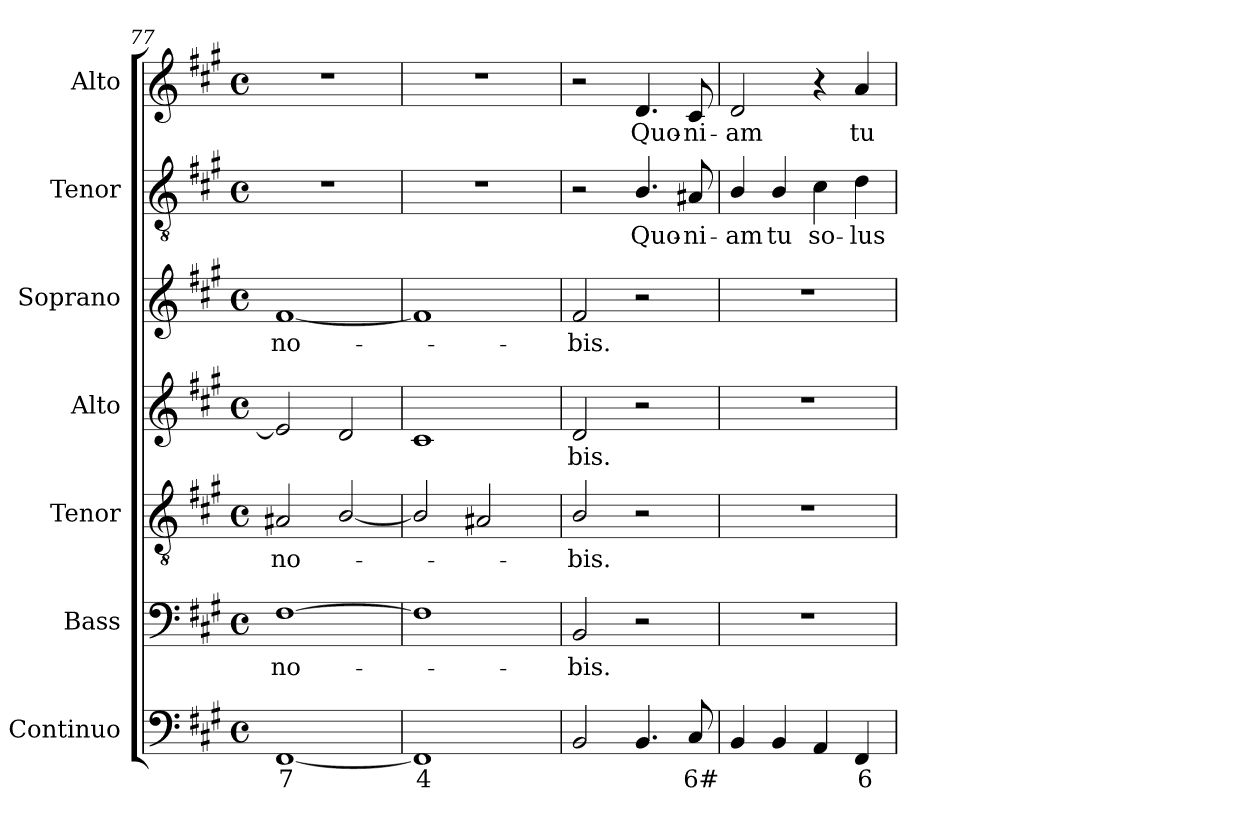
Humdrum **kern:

**kern	**text	**kern	**text	**kern	**text	**kern	**text	**kern	**text	**kern	**text	**kern	**text
*part7	*part7	*part6	*part6	*part5	*part5	*part4	*part4	*part3	*part3	*part2	*part2	*part1	*part1
*staff7	*staff7	*staff6	*staff6	*staff5	*staff5	*staff4	*staff4	*staff3	*staff3	*staff2	*staff2	*staff1	*staff1
*I"Continuo	*	*I"Bass	*	*I"Tenor	*	*I"Alto	*	*I"Soprano	*	*I"Tenor	*	*I"Alto	*
*I'Cont.	*	*I'B.	*	*I'T.	*	*I'A.	*	*I'S.	*	*I'T.	*	*I'A.	*
*clefF4	*	*clefF4	*	*clefGv2	*	*clefG2	*	*clefG2	*	*clefGv2	*	*clefG2	*
*	*	*	*	*ITrd7c12	*	*	*	*	*	*ITrd7c12	*	*	*
*k[f#c#g#]	*	*k[f#c#g#]	*	*k[f#c#g#]	*	*k[f#c#g#]	*	*k[f#c#g#]	*	*k[f#c#g#]	*	*k[f#c#g#]	*
*A:	*	*A:	*	*A:	*	*A:	*	*A:	*	*A:	*	*A:	*
*M4/4	*	*M4/4	*	*M4/4	*	*M4/4	*	*M4/4	*	*M4/4	*	*M4/4	*
*met(c)	*	*met(c)	*	*met(c)	*	*met(c)	*	*met(c)	*	*met(c)	*	*met(c)	*
=77	=77	=77	=77	=77	=77	=77	=77	=77	=77	=77	=77	=77	=77
!	!LO:LY:b:color=#000000	!	!	!	!	!	!	!	!	!	!	!	!
!	!	!	!LO:LY:b:color=#000000	!	!	!	!	!	!	!	!	!	!
!	!	!	!	!	!LO:LY:b:color=#000000	!	!	!	!	!	!	!	!
!	!	!	!	!	!	!	!	!	!LO:LY:b:color=#000000	!	!	!	!
[1FF#i	7	[1F#i	no-	2AA#Xi/	no-	2ei/]	.	[1f#i	no-	1r	.	1r	.
.	.	.	.	[2BBi/	.	2di/	.	.	.	.	.	.	.
=78	=78	=78	=78	=78	=78	=78	=78	=78	=78	=78	=78	=78	=78
!	!LO:LY:b:color=#000000	!	!	!	!	!	!	!	!	!	!	!	!
1FF#i]	4	1F#i]	.	2BBi/]	.	1c#i	.	1f#i]	.	1r	.	1r	.
.	.	.	.	2AA#Xi/	.	.	.	.	.	.	.	.	.
=79	=79	=79	=79	=79	=79	=79	=79	=79	=79	=79	=79	=79	=79
!	!	!	!LO:LY:b:color=#000000	!	!	!	!	!	!	!	!	!	!
!	!	!	!	!	!LO:LY:b:color=#000000	!	!	!	!	!	!	!	!
!	!	!	!	!	!	!	!LO:LY:b:color=#000000	!	!	!	!	!	!
!	!	!	!	!	!	!	!	!	!LO:LY:b:color=#000000	!	!	!	!
2BBi/	.	2BBi/	-bis.	2BBi/	-bis.	2di/	-bis.	2f#i/	-bis.	2r	.	2r	.
!	!	!	!	!	!	!	!	!	!	!	!LO:LY:b:color=#000000	!	!
!	!	!	!	!	!	!	!	!	!	!	!	!	!LO:LY:b:color=#000000
4.BBi/	.	2r	.	2r	.	2r	.	2r	.	4.BBi/	Quo-	4.di/	Quo-
!	!LO:LY:b:color=#000000	!	!	!	!	!	!	!	!	!	!	!	!
!	!	!	!	!	!	!	!	!	!	!	!LO:LY:b:color=#000000	!	!
!	!	!	!	!	!	!	!	!	!	!	!	!	!LO:LY:b:color=#000000
8C#i/	6#	.	.	.	.	.	.	.	.	8AA#Xi/	-ni-	8c#i/	-ni-
=80	=80	=80	=80	=80	=80	=80	=80	=80	=80	=80	=80	=80	=80
!	!	!	!	!	!	!	!	!	!	!	!LO:LY:b:color=#000000	!	!
!	!	!	!	!	!	!	!	!	!	!	!	!	!LO:LY:b:color=#000000
4BBi/	.	1r	.	1r	.	1r	.	1r	.	4BBi/	-am	2di/	-am
!	!	!	!	!	!	!	!	!	!	!	!LO:LY:b:color=#000000	!	!
4BBi/	.	.	.	.	.	.	.	.	.	4BBi/	tu	.	.
!	!	!	!	!	!	!	!	!	!	!	!LO:LY:b:color=#000000	!	!
4AAi/	.	.	.	.	.	.	.	.	.	4C#i\	so-	4r	.
!	!LO:LY:b:color=#000000	!	!	!	!	!	!	!	!	!	!	!	!
!	!	!	!	!	!	!	!	!	!	!	!LO:LY:b:color=#000000	!	!
!	!	!	!	!	!	!	!	!	!	!	!	!	!LO:LY:b:color=#000000
4FF#i/	6	.	.	.	.	.	.	.	.	4Di\	-lus	4ai/	tu
=	=	=	=	=	=	=	=	=	=	=	=	=	=
*-	*-	*-	*-	*-	*-	*-	*-	*-	*-	*-	*-	*-	*-
